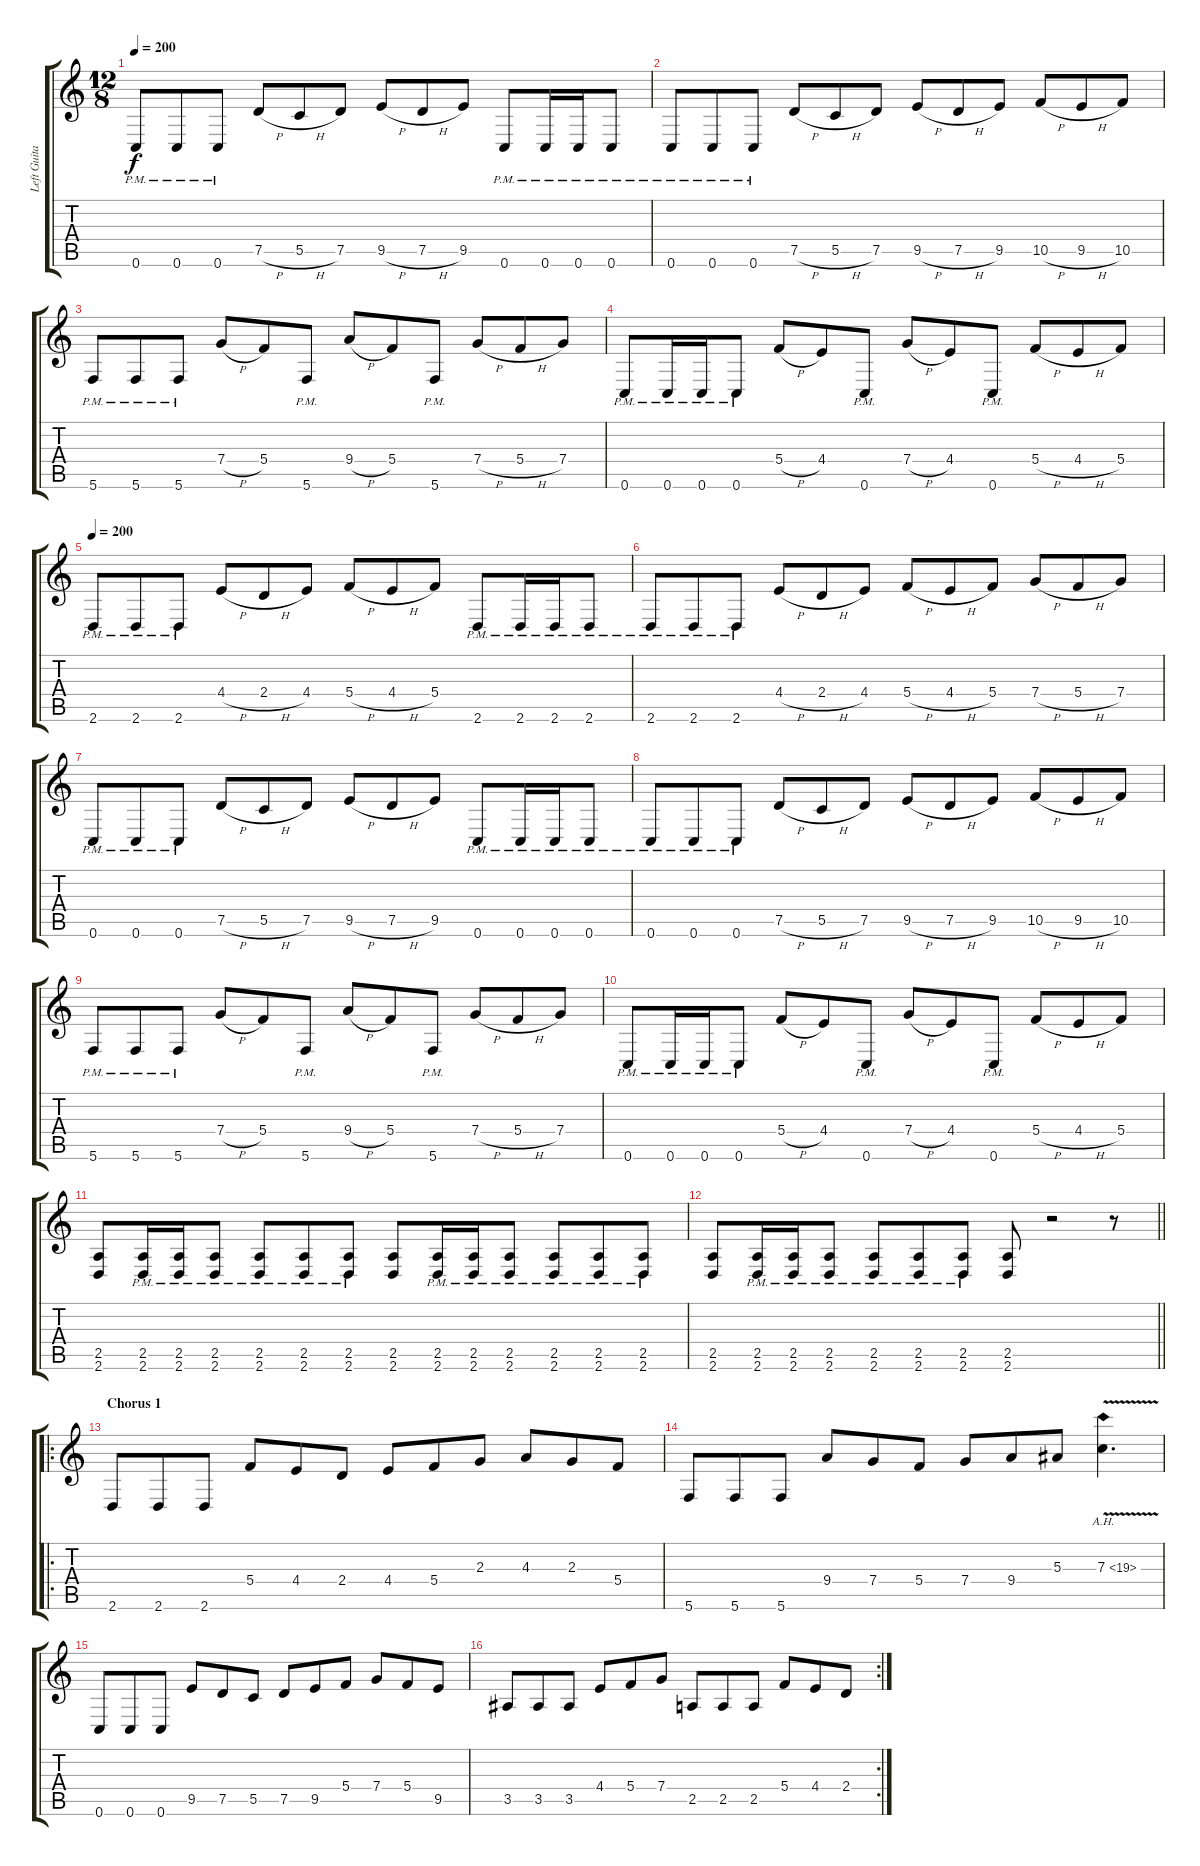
\track ("Left Guitar" "Left Guita") {instrument distortionguitar}
\staff {score tabs}
\tuning (D4 A3 F3 C3 G2 C2) {hide}
\ts (12 8)
\tempo 200
\clef g2
\ks c
0.6{pm}.8{dy f} 0.6{pm}.8 0.6{pm}.8 7.5{h}.8 5.5{h}.8 7.5.8 9.5{h}.8 7.5{h}.8 9.5.8 0.6{pm}.8 0.6{pm}.16 0.6{pm}.16 0.6{pm}.8 |
0.6{pm}.8 0.6{pm}.8 0.6{pm}.8 7.5{h}.8 5.5{h}.8 7.5.8 9.5{h}.8 7.5{h}.8 9.5.8 10.5{h}.8 9.5{h}.8 10.5.8 |
5.6{pm}.8 5.6{pm}.8 5.6{pm}.8 7.4{h}.8 5.4.8 5.6{pm}.8 9.4{h}.8 5.4.8 5.6{pm}.8 7.4{h}.8 5.4{h}.8 7.4.8 |
0.6{pm}.8 0.6{pm}.16 0.6{pm}.16 0.6{pm}.8 5.4{h}.8 4.4.8 0.6{pm}.8 7.4{h}.8 4.4.8 0.6{pm}.8 5.4{h}.8 4.4{h}.8 5.4.8 |
\tempo 210
\tempo 200
2.6{pm}.8 2.6{pm}.8 2.6{pm}.8 4.4{h}.8 2.4{h}.8 4.4.8 5.4{h}.8 4.4{h}.8 5.4.8 2.6{pm}.8 2.6{pm}.16 2.6{pm}.16 2.6{pm}.8 |
2.6{pm}.8 2.6{pm}.8 2.6{pm}.8 4.4{h}.8 2.4{h}.8 4.4.8 5.4{h}.8 4.4{h}.8 5.4.8 7.4{h}.8 5.4{h}.8 7.4.8 |
0.6{pm}.8 0.6{pm}.8 0.6{pm}.8 7.5{h}.8 5.5{h}.8 7.5.8 9.5{h}.8 7.5{h}.8 9.5.8 0.6{pm}.8 0.6{pm}.16 0.6{pm}.16 0.6{pm}.8 |
0.6{pm}.8 0.6{pm}.8 0.6{pm}.8 7.5{h}.8 5.5{h}.8 7.5.8 9.5{h}.8 7.5{h}.8 9.5.8 10.5{h}.8 9.5{h}.8 10.5.8 |
5.6{pm}.8 5.6{pm}.8 5.6{pm}.8 7.4{h}.8 5.4.8 5.6{pm}.8 9.4{h}.8 5.4.8 5.6{pm}.8 7.4{h}.8 5.4{h}.8 7.4.8 |
0.6{pm}.8 0.6{pm}.16 0.6{pm}.16 0.6{pm}.8 5.4{h}.8 4.4.8 0.6{pm}.8 7.4{h}.8 4.4.8 0.6{pm}.8 5.4{h}.8 4.4{h}.8 5.4.8 |
(2.5 2.6).8 (2.5{pm} 2.6{pm}).16 (2.5{pm} 2.6{pm}).16 (2.5{pm} 2.6{pm}).8 (2.5{pm} 2.6{pm}).8 (2.5{pm} 2.6{pm}).8 (2.5{pm} 2.6{pm}).8 (2.5 2.6).8 (2.5{pm} 2.6{pm}).16 (2.5{pm} 2.6{pm}).16 (2.5{pm} 2.6{pm}).8 (2.5{pm} 2.6{pm}).8 (2.5{pm} 2.6{pm}).8 (2.5{pm} 2.6{pm}).8 |
\barLineRight lightlight
(2.5 2.6).8 (2.5{pm} 2.6{pm}).16 (2.5{pm} 2.6{pm}).16 (2.5{pm} 2.6{pm}).8 (2.5{pm} 2.6{pm}).8 (2.5{pm} 2.6{pm}).8 (2.5{pm} 2.6{pm}).8 (2.5 2.6).8 r.2 r.8 |
\ro
\section ("" "Chorus 1")
2.6.8 2.6.8 2.6.8 5.4.8 4.4.8 2.4.8 4.4.8 5.4.8 2.3.8 4.3.8 2.3.8 5.4.8 |
5.6.8 5.6.8 5.6.8 9.4.8 7.4.8 5.4.8 7.4.8 9.4.8 5.3.8 7.3{ah 12 v}.4{d} |
0.6.8 0.6.8 0.6.8 9.5.8 7.5.8 5.5.8 7.5.8 9.5.8 5.4.8 7.4.8 5.4.8 9.5.8 |
\rc 2
3.5.8 3.5.8 3.5.8 4.4.8 5.4.8 7.4.8 2.5.8 2.5.8 2.5.8 5.4.8 4.4.8 2.4.8
